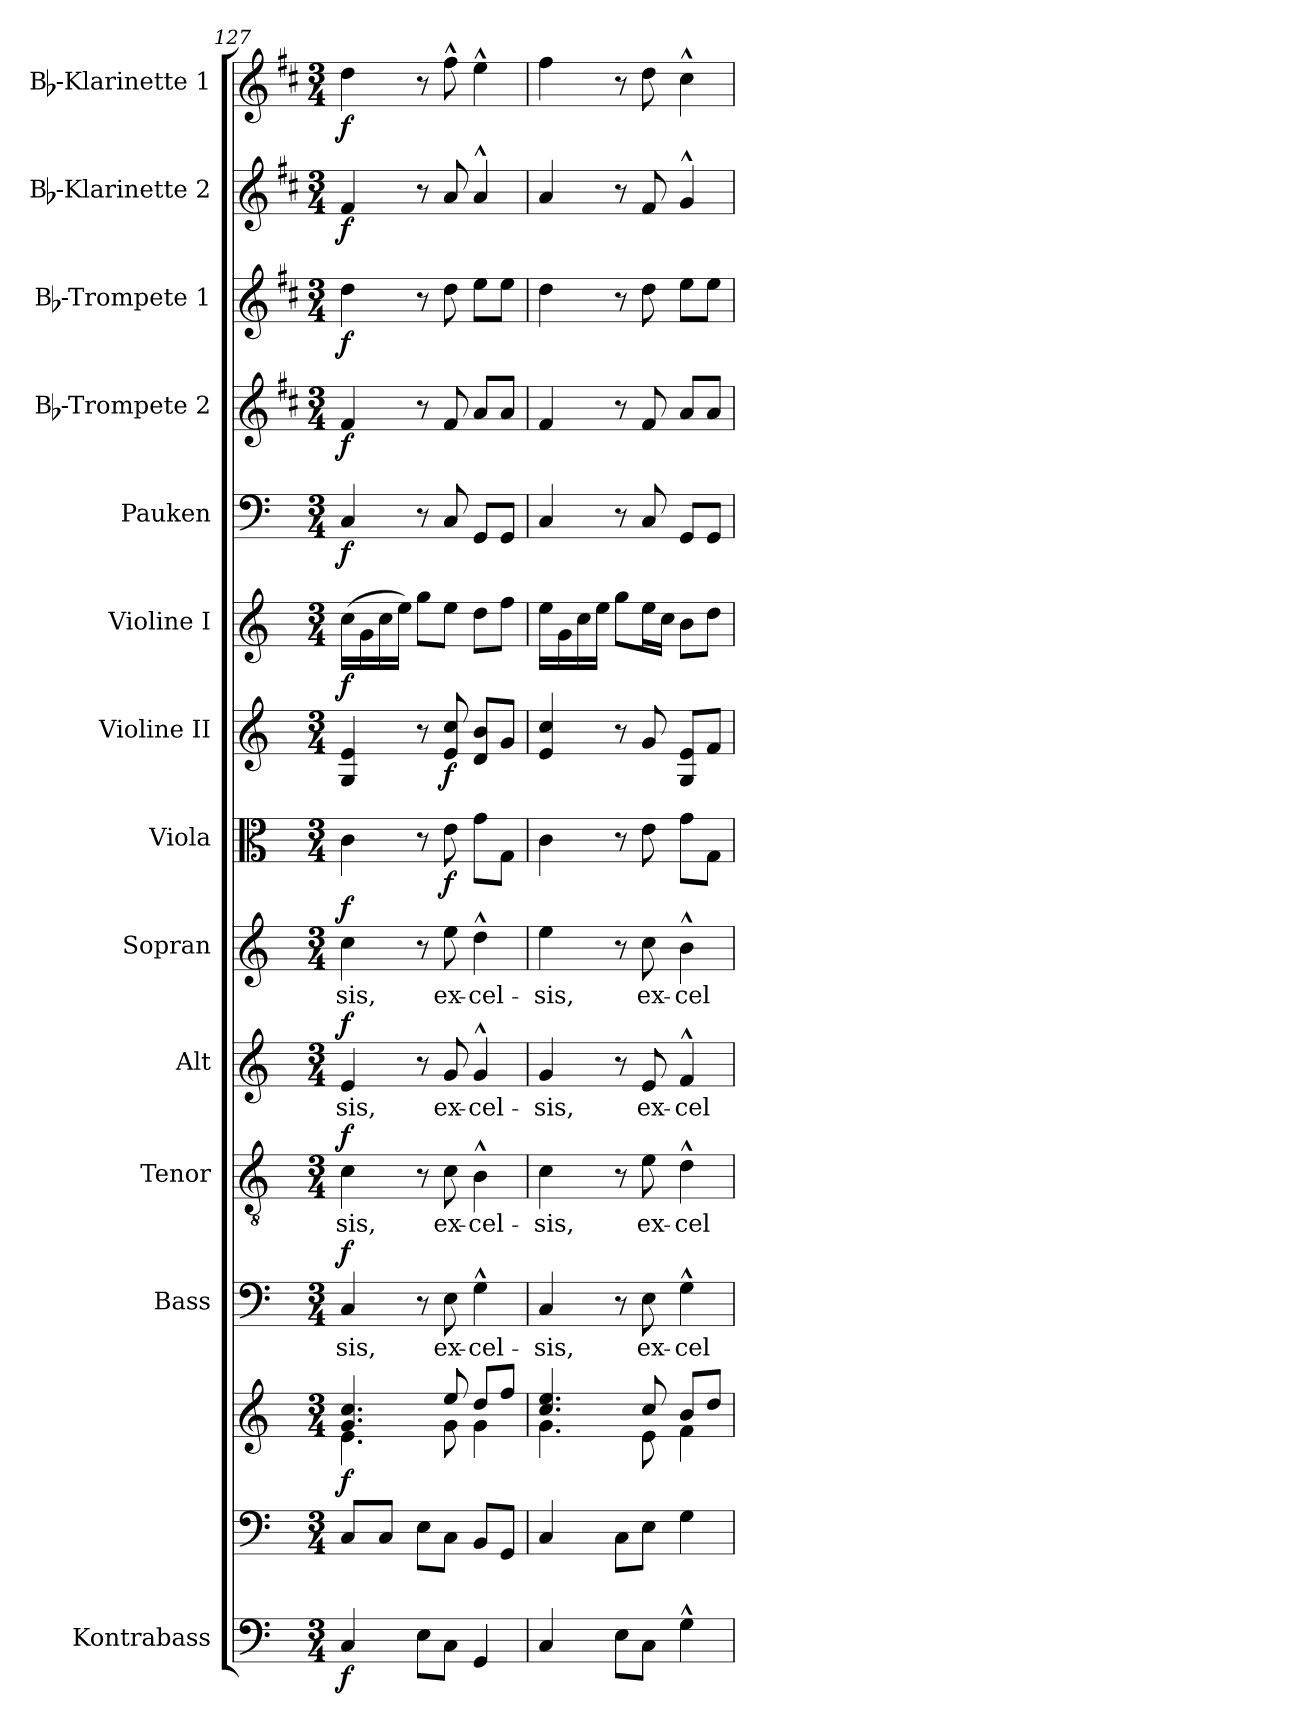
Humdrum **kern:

**kern	**dynam	**kern	**kern	**dynam	**kern	**text	**dynam	**kern	**text	**dynam	**kern	**text	**dynam	**kern	**text	**dynam	**kern	**dynam	**kern	**dynam	**kern	**dynam	**kern	**dynam	**kern	**dynam	**kern	**dynam	**kern	**dynam	**kern	**dynam
*part14	*part14	*part13	*part13	*part13	*part12	*part12	*part12	*part11	*part11	*part11	*part10	*part10	*part10	*part9	*part9	*part9	*part8	*part8	*part7	*part7	*part6	*part6	*part5	*part5	*part4	*part4	*part3	*part3	*part2	*part2	*part1	*part1
*staff15	*staff15	*staff14	*staff13	*staff13/14	*staff12	*staff12	*staff12	*staff11	*staff11	*staff11	*staff10	*staff10	*staff10	*staff9	*staff9	*staff9	*staff8	*staff8	*staff7	*staff7	*staff6	*staff6	*staff5	*staff5	*staff4	*staff4	*staff3	*staff3	*staff2	*staff2	*staff1	*staff1
*I"Kontrabass	*	*	*	*	*I"Bass	*	*	*I"Tenor	*	*	*I"Alt	*	*	*I"Sopran	*	*	*I"Viola	*	*I"Violine II	*	*I"Violine I	*	*I"Pauken	*	*I"Bb-Trompete 2	*	*I"Bb-Trompete 1	*	*I"Bb-Klarinette 2	*	*I"Bb-Klarinette 1	*
*I'Kb.	*	*	*	*	*I'B.	*	*	*I'T.	*	*	*I'A.	*	*	*I'S.	*	*	*I'Vla.	*	*I'Vl. II	*	*I'Vl. I	*	*I'Pk.	*	*I'Bb Trp. 2	*	*I'Bb Trp. 1	*	*I'Bb Kl. 2	*	*I'Bb Kl. 1	*
*clefF4	*	*clefF4	*clefG2	*	*clefF4	*	*	*clefGv2	*	*	*clefG2	*	*	*clefG2	*	*	*clefC3	*	*clefG2	*	*clefG2	*	*clefF4	*	*clefG2	*	*clefG2	*	*clefG2	*	*clefG2	*
*ITrd7c12	*	*	*	*	*	*	*	*	*	*	*	*	*	*	*	*	*	*	*	*	*	*	*	*	*ITrd1c2	*	*ITrd1c2	*	*ITrd1c2	*	*ITrd1c2	*
*k[]	*	*k[]	*k[]	*	*k[]	*	*	*k[]	*	*	*k[]	*	*	*k[]	*	*	*k[]	*	*k[]	*	*k[]	*	*k[]	*	*k[]	*	*k[]	*	*k[]	*	*k[]	*
*C:	*	*C:	*C:	*	*C:	*	*	*C:	*	*	*C:	*	*	*C:	*	*	*C:	*	*C:	*	*C:	*	*C:	*	*C:	*	*C:	*	*C:	*	*C:	*
*M3/4	*	*M3/4	*M3/4	*	*M3/4	*	*	*M3/4	*	*	*M3/4	*	*	*M3/4	*	*	*M3/4	*	*M3/4	*	*M3/4	*	*M3/4	*	*M3/4	*	*M3/4	*	*M3/4	*	*M3/4	*
=127	=127	=127	=127	=127	=127	=127	=127	=127	=127	=127	=127	=127	=127	=127	=127	=127	=127	=127	=127	=127	=127	=127	=127	=127	=127	=127	=127	=127	=127	=127	=127	=127
*	*	*	*^	*	*	*	*	*	*	*	*	*	*	*	*	*	*	*	*	*	*	*	*	*	*	*	*	*	*	*	*	*
!	!LO:DY:b	!	!	!	!LO:DY:b	!	!LO:LY:b	!LO:DY:a	!	!LO:LY:b	!LO:DY:a	!	!LO:LY:b	!LO:DY:a	!	!LO:LY:b	!LO:DY:a	!	!	!	!	!	!LO:DY:b	!	!LO:DY:b	!	!LO:DY:b	!	!LO:DY:b	!	!LO:DY:b	!	!LO:DY:b
4CC/	f	8C/L	4.g/ 4.cc/	4.e\	f	4C/	-sis,	f	4c\	-sis,	f	4e/	-sis,	f	4cc\	-sis,	f	4c\	.	4G/ 4e/	.	(>16cc\LL	f	4C/	f	4e/	f	4cc\	f	4e/	f	4cc\	f
.	.	.	.	.	.	.	.	.	.	.	.	.	.	.	.	.	.	.	.	.	.	16g\	.	.	.	.	.	.	.	.	.	.	.
.	.	8C/J	.	.	.	.	.	.	.	.	.	.	.	.	.	.	.	.	.	.	.	16cc\	.	.	.	.	.	.	.	.	.	.	.
.	.	.	.	.	.	.	.	.	.	.	.	.	.	.	.	.	.	.	.	.	.	16ee\JJ)	.	.	.	.	.	.	.	.	.	.	.
8EE\L	.	8E\L	.	.	.	8r	.	.	8r	.	.	8r	.	.	8r	.	.	8r	.	8r	.	8gg\L	.	8r	.	8r	.	8r	.	8r	.	8r	.
!	!	!	!	!	!	!	!LO:LY:b	!	!	!LO:LY:b	!	!	!LO:LY:b	!	!	!LO:LY:b	!	!	!LO:DY:b	!	!LO:DY:b	!	!	!	!	!	!	!	!	!	!	!	!
8CC\J	.	8C\J	8ee/	8g\	.	8E\	ex-	.	8c\	ex-	.	8g/	ex-	.	8ee\	ex-	.	8e\	f	8e/ 8cc/	f	8ee\J	.	8C/	.	8e/	.	8cc\	.	8g/	.	8ee^^>\	.
!	!	!	!	!	!	!	!LO:LY:b	!	!	!LO:LY:b	!	!	!LO:LY:b	!	!	!LO:LY:b	!	!	!	!	!	!	!	!	!	!	!	!	!	!	!	!	!
4GGG/	.	8BB/L	8dd/L	4g\	.	4G^^>\	-cel-	.	4B^^>\	-cel-	.	4g^^>/	-cel-	.	4dd^^>\	-cel-	.	8g\L	.	8d/ 8b/L	.	8dd\L	.	8GG/L	.	8g/L	.	8dd\L	.	4g^^>/	.	4dd^^>\	.
.	.	8GG/J	8ff/J	.	.	.	.	.	.	.	.	.	.	.	.	.	.	8G\J	.	8g/J	.	8ff\J	.	8GG/J	.	8g/J	.	8dd\J	.	.	.	.	.
=128	=128	=128	=128	=128	=128	=128	=128	=128	=128	=128	=128	=128	=128	=128	=128	=128	=128	=128	=128	=128	=128	=128	=128	=128	=128	=128	=128	=128	=128	=128	=128	=128	=128
!	!	!	!	!	!	!	!LO:LY:b	!	!	!LO:LY:b	!	!	!LO:LY:b	!	!	!LO:LY:b	!	!	!	!	!	!	!	!	!	!	!	!	!	!	!	!	!
4CC/	.	4C/	4.cc/ 4.ee/	4.g\	.	4C/	-sis,	.	4c\	-sis,	.	4g/	-sis,	.	4ee\	-sis,	.	4c\	.	4e/ 4cc/	.	16ee\LL	.	4C/	.	4e/	.	4cc\	.	4g/	.	4ee\	.
.	.	.	.	.	.	.	.	.	.	.	.	.	.	.	.	.	.	.	.	.	.	16g\	.	.	.	.	.	.	.	.	.	.	.
.	.	.	.	.	.	.	.	.	.	.	.	.	.	.	.	.	.	.	.	.	.	16cc\	.	.	.	.	.	.	.	.	.	.	.
.	.	.	.	.	.	.	.	.	.	.	.	.	.	.	.	.	.	.	.	.	.	16ee\JJ	.	.	.	.	.	.	.	.	.	.	.
8EE\L	.	8C\L	.	.	.	8r	.	.	8r	.	.	8r	.	.	8r	.	.	8r	.	8r	.	8gg\L	.	8r	.	8r	.	8r	.	8r	.	8r	.
!	!	!	!	!	!	!	!LO:LY:b	!	!	!LO:LY:b	!	!	!LO:LY:b	!	!	!LO:LY:b	!	!	!	!	!	!	!	!	!	!	!	!	!	!	!	!	!
8CC\J	.	8E\J	8cc/	8e\	.	8E\	ex-	.	8e\	ex-	.	8e/	ex-	.	8cc\	ex-	.	8e\	.	8g/	.	16ee\L	.	8C/	.	8e/	.	8cc\	.	8e/	.	8cc\	.
.	.	.	.	.	.	.	.	.	.	.	.	.	.	.	.	.	.	.	.	.	.	16cc\JJ	.	.	.	.	.	.	.	.	.	.	.
!	!	!	!	!	!	!	!LO:LY:b	!	!	!LO:LY:b	!	!	!LO:LY:b	!	!	!LO:LY:b	!	!	!	!	!	!	!	!	!	!	!	!	!	!	!	!	!
4GG^^>\	.	4G\	8b/L	4f\	.	4G^^>\	-cel-	.	4d^^>\	-cel-	.	4f^^>/	-cel-	.	4b^^>\	-cel-	.	8g\L	.	8G/ 8e/L	.	8b\L	.	8GG/L	.	8g/L	.	8dd\L	.	4f^^>/	.	4b^^>\	.
.	.	.	8dd/J	.	.	.	.	.	.	.	.	.	.	.	.	.	.	8G\J	.	8f/J	.	8dd\J	.	8GG/J	.	8g/J	.	8dd\J	.	.	.	.	.
*	*	*	*v	*v	*	*	*	*	*	*	*	*	*	*	*	*	*	*	*	*	*	*	*	*	*	*	*	*	*	*	*	*	*
=	=	=	=	=	=	=	=	=	=	=	=	=	=	=	=	=	=	=	=	=	=	=	=	=	=	=	=	=	=	=	=	=
*-	*-	*-	*-	*-	*-	*-	*-	*-	*-	*-	*-	*-	*-	*-	*-	*-	*-	*-	*-	*-	*-	*-	*-	*-	*-	*-	*-	*-	*-	*-	*-	*-
